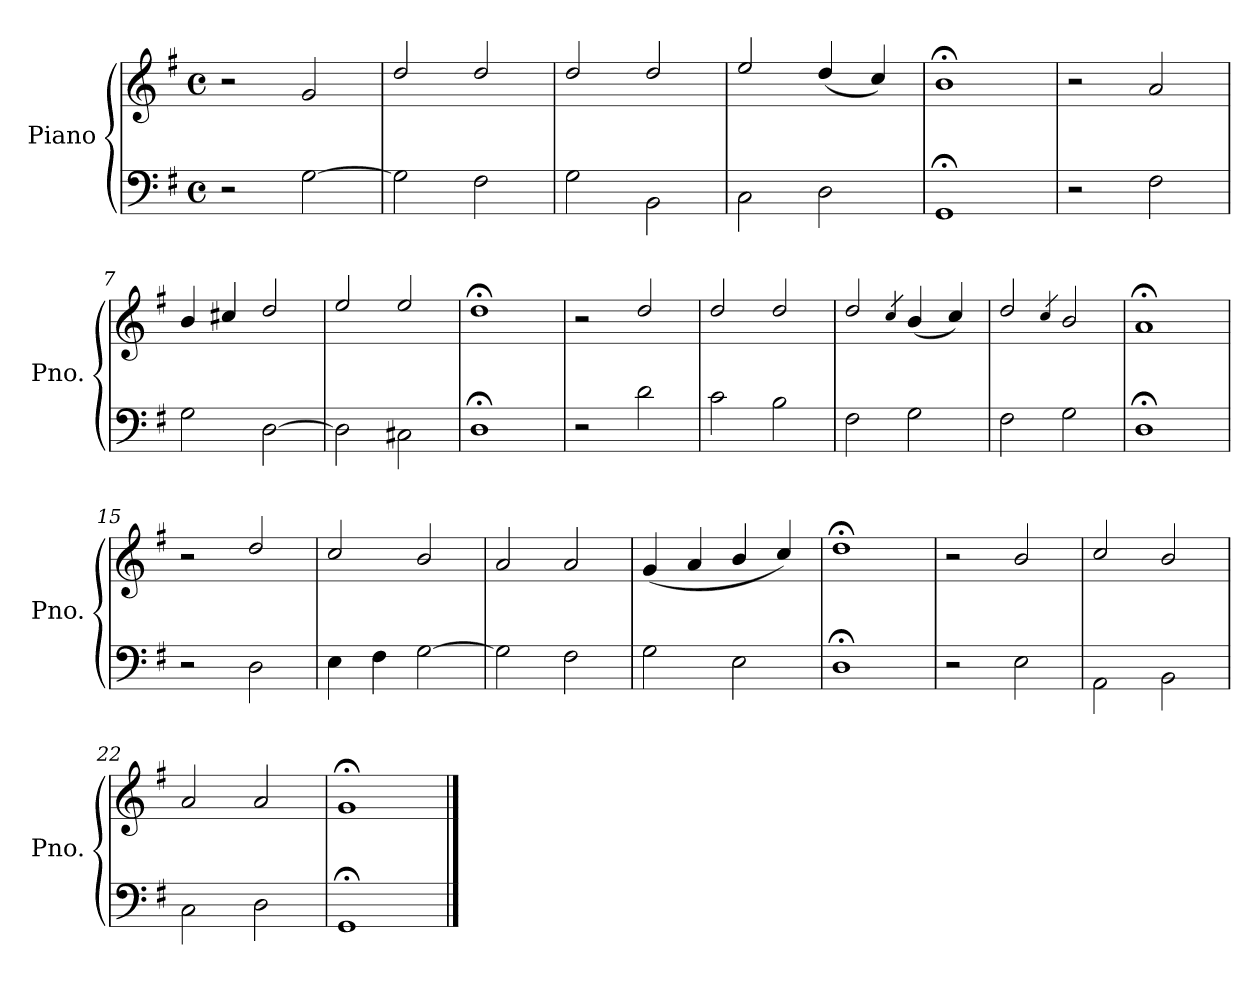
**kern	**kern
*part1	*part1
*staff2	*staff1
*I"Piano	*
*I'Pno.	*
*clefF4	*clefG2
*k[f#]	*k[f#]
*G:	*G:
*M4/4	*M4/4
*met(c)	*met(c)
=1	=1
2r	2r
[<2G\	2g/
=2	=2
2G\]	2dd/
2F#\	2dd/
=3	=3
2G\	2dd/
2BB\	2dd/
=4	=4
2C\	2ee/
2D\	(4dd/
.	4cc/)
=5	=5
1GG;	1b;<
=6	=6
2r	2r
2F#\	2a/
=7	=7
2G\	4b/
.	4cc#X/
[<2D\	2dd/
=8	=8
2D\]	2ee/
2C#X\	2ee/
=9	=9
1D;	1dd;<
!!LO:PB:g=z
=10	=10
2r	2r
2d\	2dd/
=11	=11
2c\	2dd/
2B\	2dd/
=12	=12
2F#\	2dd/
.	4qcc/
2G\	(4b/
.	4cc/)
=13	=13
2F#\	2dd/
.	4qcc/
2G\	2b/
=14	=14
1D;	1a;<
=15	=15
2r	2r
2D\	2dd/
=16	=16
4E\	2cc/
4F#\	.
[<2G\	2b/
=17	=17
2G\]	2a/
2F#\	2a/
=18	=18
2G\	(4g/
.	4a/
2E\	4b/
.	4cc/)
=19	=19
1D;	1dd;<
!!LO:LB:g=z
=20	=20
2r	2r
2E\	2b/
=21	=21
2AA\	2cc/
2BB\	2b/
=22	=22
2C\	2a/
2D\	2a/
=23	=23
1GG;	1g;<
==	==
*-	*-
